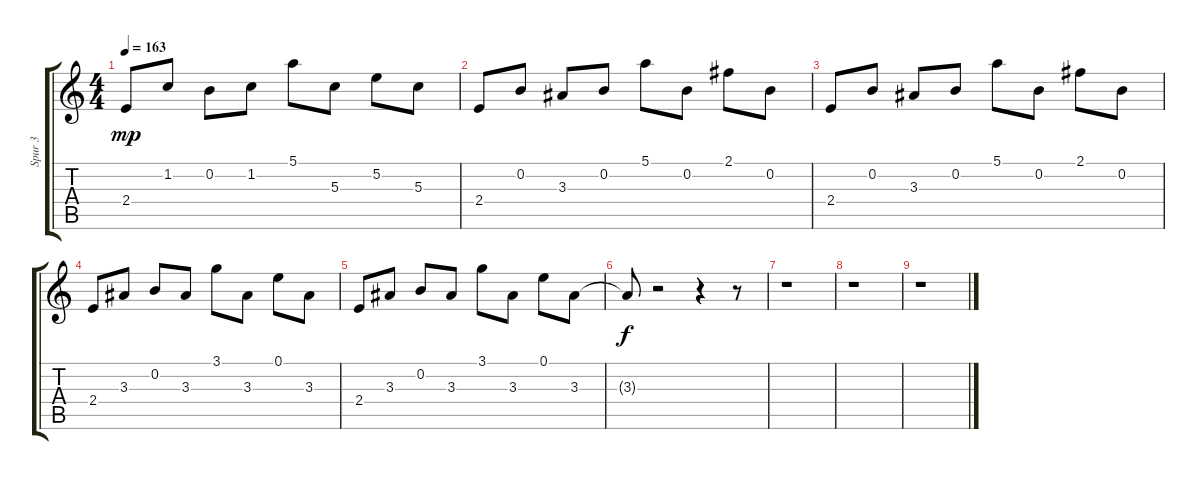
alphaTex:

\track ("Spur 3" "Spur 3") {instrument acousticguitarsteel}
\staff {score tabs}
\tuning (E4 B3 G3 D3 A2 E2) {hide}
\ts (4 4)
\tempo 163
\clef g2
\ks c
2.4.8{dy mp} 1.2.8 0.2.8 1.2.8 5.1.8 5.3.8 5.2.8 5.3.8 |
2.4.8 0.2.8 3.3.8 0.2.8 5.1.8 0.2.8 2.1.8 0.2.8 |
2.4.8 0.2.8 3.3.8 0.2.8 5.1.8 0.2.8 2.1.8 0.2.8 |
2.4.8 3.3.8 0.2.8 3.3.8 3.1.8 3.3.8 0.1.8 3.3.8 |
2.4.8 3.3.8 0.2.8 3.3.8 3.1.8 3.3.8 0.1.8 3.3.8 |
3.3{t}.8{dy f} r.2 r.4 r.8 |
r.1 |
r.1 |
r.1
